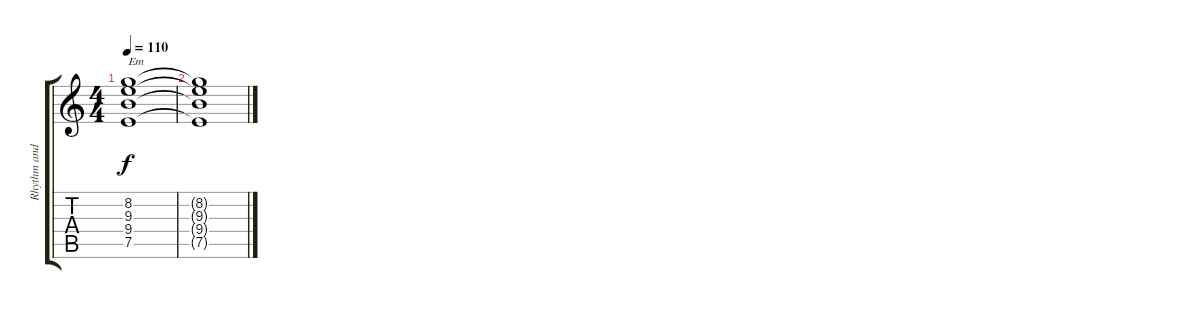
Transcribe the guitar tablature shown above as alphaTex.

\track ("Rhythm and Lead Guitar - Buck" "Rhythm and") {instrument overdrivenguitar}
\staff {score tabs}
\tuning (E4 B3 G3 D3 A2 E2) {hide}
\ts (4 4)
\tempo 110
\clef g2
\ks c
(8.2 9.3 9.4 7.5).1{txt "Em" dy f} |
(8.2{t} 9.3{t} 9.4{t} 7.5{t}).1
